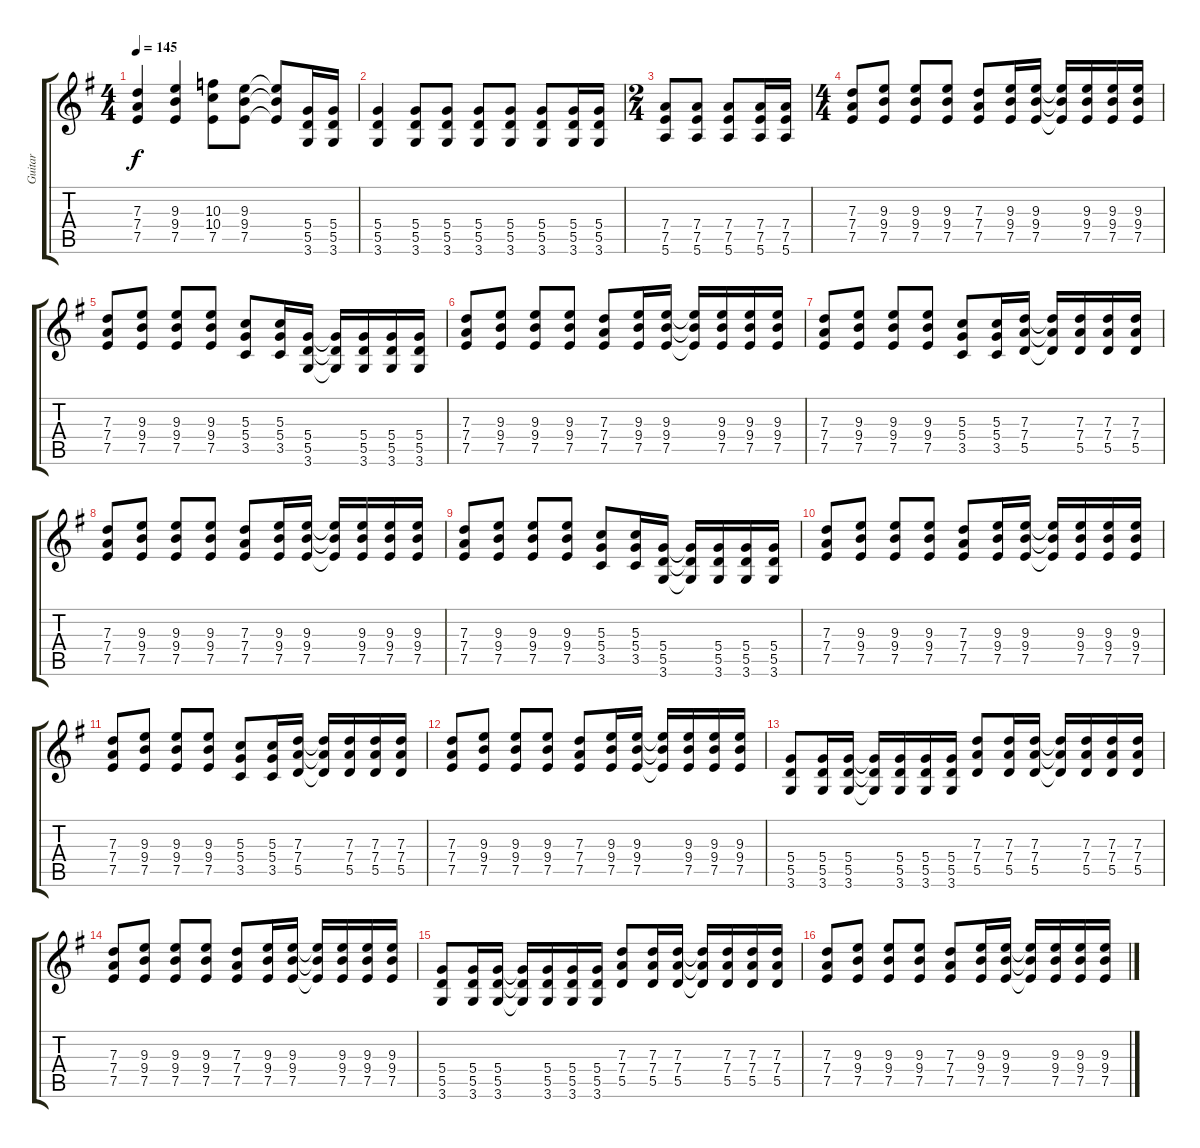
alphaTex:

\track ("Guitar" "Guitar") {instrument distortionguitar}
\staff {score tabs}
\tuning (E4 B3 G3 D3 A2 E2) {hide}
\ts (4 4)
\tempo 145
\clef g2
\ks eminor
(7.3 7.4 7.5).4{dy f} (9.3 9.4 7.5).4 (10.3 10.4 7.5).8 (9.3 9.4 7.5).8 (9.3{t} 9.4{t} 7.5{t}).8 (5.4 5.5 3.6).16 (5.4 5.5 3.6).16 |
(5.4 5.5 3.6).4 (5.4 5.5 3.6).8 (5.4 5.5 3.6).8 (5.4 5.5 3.6).8 (5.4 5.5 3.6).8 (5.4 5.5 3.6).8 (5.4 5.5 3.6).16 (5.4 5.5 3.6).16 |
\ts (2 4)
(7.4 7.5 5.6).8 (7.4 7.5 5.6).8 (7.4 7.5 5.6).8 (7.4 7.5 5.6).16 (7.4 7.5 5.6).16 |
\ts (4 4)
(7.3 7.4 7.5).8 (9.3 9.4 7.5).8 (9.3 9.4 7.5).8 (9.3 9.4 7.5).8 (7.3 7.4 7.5).8 (9.3 9.4 7.5).16 (9.3 9.4 7.5).16 (9.3{t} 9.4{t} 7.5{t}).16 (9.3 9.4 7.5).16 (9.3 9.4 7.5).16 (9.3 9.4 7.5).16 |
(7.3 7.4 7.5).8 (9.3 9.4 7.5).8 (9.3 9.4 7.5).8 (9.3 9.4 7.5).8 (5.3 5.4 3.5).8 (5.3 5.4 3.5).16 (5.4 5.5 3.6).16 (5.4{t} 5.5{t} 3.6{t}).16 (5.4 5.5 3.6).16 (5.4 5.5 3.6).16 (5.4 5.5 3.6).16 |
(7.3 7.4 7.5).8 (9.3 9.4 7.5).8 (9.3 9.4 7.5).8 (9.3 9.4 7.5).8 (7.3 7.4 7.5).8 (9.3 9.4 7.5).16 (9.3 9.4 7.5).16 (9.3{t} 9.4{t} 7.5{t}).16 (9.3 9.4 7.5).16 (9.3 9.4 7.5).16 (9.3 9.4 7.5).16 |
(7.3 7.4 7.5).8 (9.3 9.4 7.5).8 (9.3 9.4 7.5).8 (9.3 9.4 7.5).8 (5.3 5.4 3.5).8 (5.3 5.4 3.5).16 (7.3 7.4 5.5).16 (7.3{t} 7.4{t} 5.5{t}).16 (7.3 7.4 5.5).16 (7.3 7.4 5.5).16 (7.3 7.4 5.5).16 |
(7.3 7.4 7.5).8 (9.3 9.4 7.5).8 (9.3 9.4 7.5).8 (9.3 9.4 7.5).8 (7.3 7.4 7.5).8 (9.3 9.4 7.5).16 (9.3 9.4 7.5).16 (9.3{t} 9.4{t} 7.5{t}).16 (9.3 9.4 7.5).16 (9.3 9.4 7.5).16 (9.3 9.4 7.5).16 |
(7.3 7.4 7.5).8 (9.3 9.4 7.5).8 (9.3 9.4 7.5).8 (9.3 9.4 7.5).8 (5.3 5.4 3.5).8 (5.3 5.4 3.5).16 (5.4 5.5 3.6).16 (5.4{t} 5.5{t} 3.6{t}).16 (5.4 5.5 3.6).16 (5.4 5.5 3.6).16 (5.4 5.5 3.6).16 |
(7.3 7.4 7.5).8 (9.3 9.4 7.5).8 (9.3 9.4 7.5).8 (9.3 9.4 7.5).8 (7.3 7.4 7.5).8 (9.3 9.4 7.5).16 (9.3 9.4 7.5).16 (9.3{t} 9.4{t} 7.5{t}).16 (9.3 9.4 7.5).16 (9.3 9.4 7.5).16 (9.3 9.4 7.5).16 |
(7.3 7.4 7.5).8 (9.3 9.4 7.5).8 (9.3 9.4 7.5).8 (9.3 9.4 7.5).8 (5.3 5.4 3.5).8 (5.3 5.4 3.5).16 (7.3 7.4 5.5).16 (7.3{t} 7.4{t} 5.5{t}).16 (7.3 7.4 5.5).16 (7.3 7.4 5.5).16 (7.3 7.4 5.5).16 |
(7.3 7.4 7.5).8 (9.3 9.4 7.5).8 (9.3 9.4 7.5).8 (9.3 9.4 7.5).8 (7.3 7.4 7.5).8 (9.3 9.4 7.5).16 (9.3 9.4 7.5).16 (9.3{t} 9.4{t} 7.5{t}).16 (9.3 9.4 7.5).16 (9.3 9.4 7.5).16 (9.3 9.4 7.5).16 |
(5.4 5.5 3.6).8 (5.4 5.5 3.6).16 (5.4 5.5 3.6).16 (5.4{t} 5.5{t} 3.6{t}).16 (5.4 5.5 3.6).16 (5.4 5.5 3.6).16 (5.4 5.5 3.6).16 (7.3 7.4 5.5).8 (7.3 7.4 5.5).16 (7.3 7.4 5.5).16 (7.3{t} 7.4{t} 5.5{t}).16 (7.3 7.4 5.5).16 (7.3 7.4 5.5).16 (7.3 7.4 5.5).16 |
(7.3 7.4 7.5).8 (9.3 9.4 7.5).8 (9.3 9.4 7.5).8 (9.3 9.4 7.5).8 (7.3 7.4 7.5).8 (9.3 9.4 7.5).16 (9.3 9.4 7.5).16 (9.3{t} 9.4{t} 7.5{t}).16 (9.3 9.4 7.5).16 (9.3 9.4 7.5).16 (9.3 9.4 7.5).16 |
(5.4 5.5 3.6).8 (5.4 5.5 3.6).16 (5.4 5.5 3.6).16 (5.4{t} 5.5{t} 3.6{t}).16 (5.4 5.5 3.6).16 (5.4 5.5 3.6).16 (5.4 5.5 3.6).16 (7.3 7.4 5.5).8 (7.3 7.4 5.5).16 (7.3 7.4 5.5).16 (7.3{t} 7.4{t} 5.5{t}).16 (7.3 7.4 5.5).16 (7.3 7.4 5.5).16 (7.3 7.4 5.5).16 |
(7.3 7.4 7.5).8 (9.3 9.4 7.5).8 (9.3 9.4 7.5).8 (9.3 9.4 7.5).8 (7.3 7.4 7.5).8 (9.3 9.4 7.5).16 (9.3 9.4 7.5).16 (9.3{t} 9.4{t} 7.5{t}).16 (9.3 9.4 7.5).16 (9.3 9.4 7.5).16 (9.3 9.4 7.5).16
